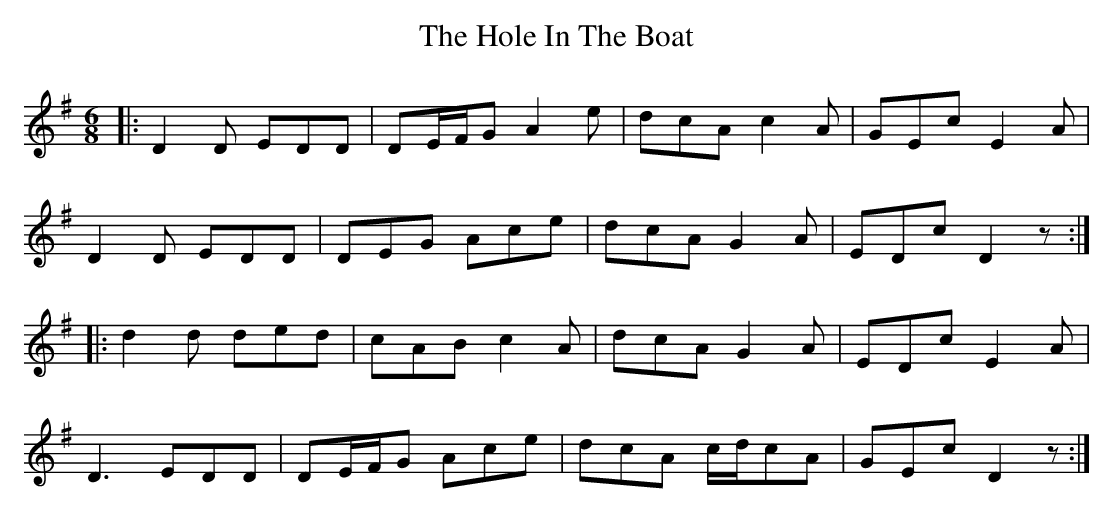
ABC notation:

X:1
T: The Hole In The Boat
M: 6/8
L: 1/8
K: Ador
|:D2 D EDD|DE/F/G A2 e|dcA c2 A|GEc E2 A|
D2 D EDD|DEG Ace|dcA G2 A|EDc D2z:|
|:d2d ded|cAB c2 A|dcA G2 A|EDc E2 A|
D3 EDD|DE/F/G Ace|dcA c/d/cA|GEc D2 z :|
